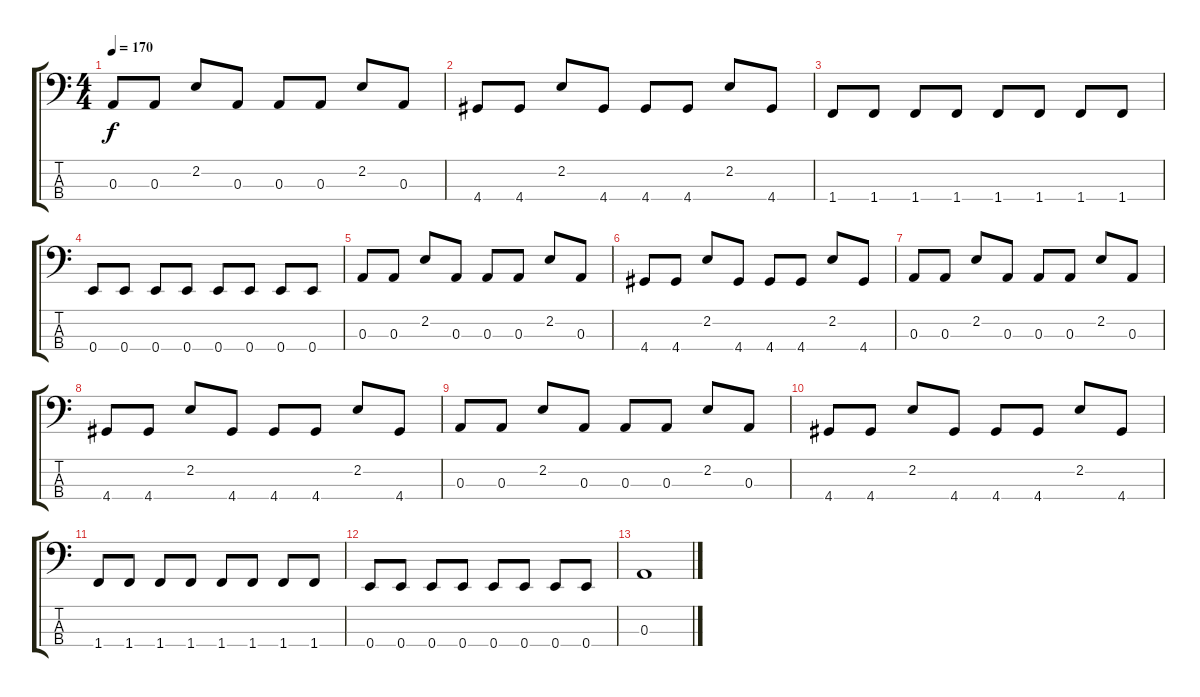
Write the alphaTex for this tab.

\track "" {instrument electricbassfinger}
\staff {score tabs}
\tuning (G2 D2 A1 E1) {hide}
\ts (4 4)
\tempo 170
\clef f4
\ks c
0.3.8{dy f} 0.3.8 2.2.8 0.3.8 0.3.8 0.3.8 2.2.8 0.3.8 |
4.4.8 4.4.8 2.2.8 4.4.8 4.4.8 4.4.8 2.2.8 4.4.8 |
1.4.8 1.4.8 1.4.8 1.4.8 1.4.8 1.4.8 1.4.8 1.4.8 |
0.4.8 0.4.8 0.4.8 0.4.8 0.4.8 0.4.8 0.4.8 0.4.8 |
0.3.8 0.3.8 2.2.8 0.3.8 0.3.8 0.3.8 2.2.8 0.3.8 |
4.4.8 4.4.8 2.2.8 4.4.8 4.4.8 4.4.8 2.2.8 4.4.8 |
0.3.8 0.3.8 2.2.8 0.3.8 0.3.8 0.3.8 2.2.8 0.3.8 |
4.4.8 4.4.8 2.2.8 4.4.8 4.4.8 4.4.8 2.2.8 4.4.8 |
0.3.8 0.3.8 2.2.8 0.3.8 0.3.8 0.3.8 2.2.8 0.3.8 |
4.4.8 4.4.8 2.2.8 4.4.8 4.4.8 4.4.8 2.2.8 4.4.8 |
1.4.8 1.4.8 1.4.8 1.4.8 1.4.8 1.4.8 1.4.8 1.4.8 |
0.4.8 0.4.8 0.4.8 0.4.8 0.4.8 0.4.8 0.4.8 0.4.8 |
0.3.1
